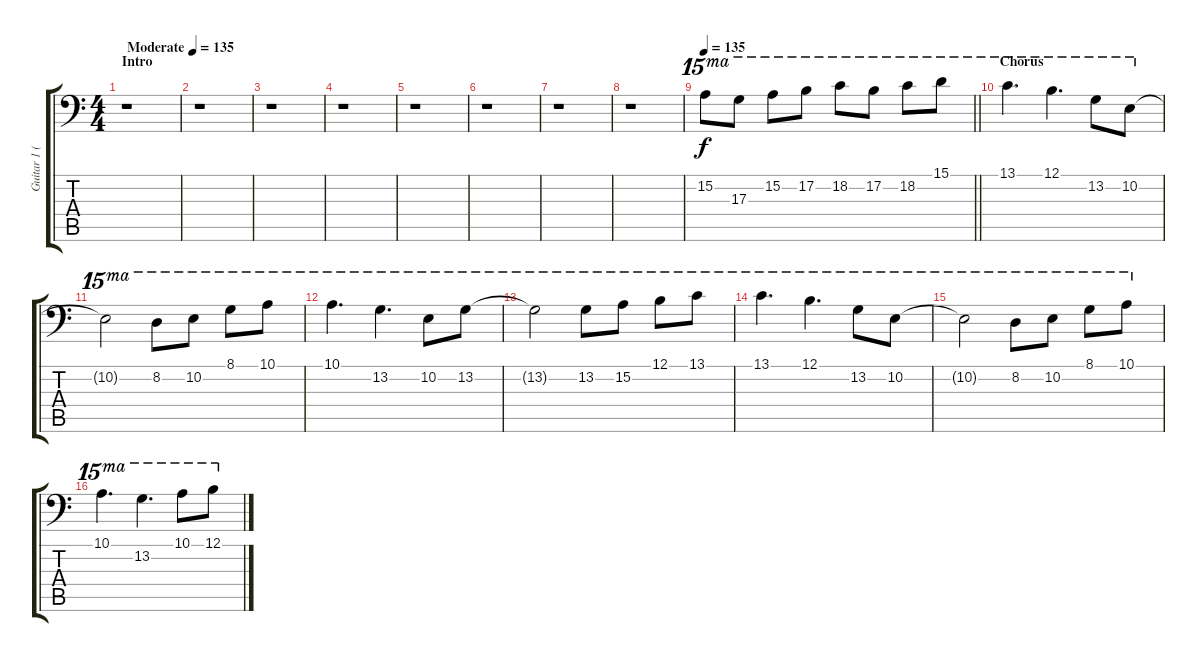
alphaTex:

\track ("Guitar 1 (Eavan Dall)" "Guitar 1 (") {instrument distortionguitar}
\staff {score tabs}
\tuning (B3 Gb3 D3 A2 E2 A1) {hide}
\ts (4 4)
\section ("" "Intro")
\tempo (135 "Moderate")
\tempo 125
\tempo (135 "Moderate")
\clef f4
\ks c
r.1{dy f instrument distortionguitar} |
r.1 |
r.1 |
r.1 |
r.1 |
r.1 |
r.1 |
r.1 |
\tempo 135
\barLineRight lightlight
15.2.8{ot 15ma} 17.3.8{ot 15ma} 15.2.8{ot 15ma} 17.2.8{ot 15ma} 18.2.8{ot 15ma} 17.2.8{ot 15ma} 18.2.8{ot 15ma} 15.1.8{ot 15ma} |
\section ("" "Chorus")
13.1.4{d ot 15ma} 12.1.4{d ot 15ma} 13.2.8{ot 15ma} 10.2.8{ot 15ma} |
10.2{t}.2{ot 15ma} 8.2.8{ot 15ma} 10.2.8{ot 15ma} 8.1.8{ot 15ma} 10.1.8{ot 15ma} |
10.1.4{d ot 15ma} 13.2.4{d ot 15ma} 10.2.8{ot 15ma} 13.2.8{ot 15ma} |
13.2{t}.2{ot 15ma} 13.2.8{ot 15ma} 15.2.8{ot 15ma} 12.1.8{ot 15ma} 13.1.8{ot 15ma} |
13.1.4{d ot 15ma} 12.1.4{d ot 15ma} 13.2.8{ot 15ma} 10.2.8{ot 15ma} |
10.2{t}.2{ot 15ma} 8.2.8{ot 15ma} 10.2.8{ot 15ma} 8.1.8{ot 15ma} 10.1.8{ot 15ma} |
10.1.4{d ot 15ma} 13.2.4{d ot 15ma} 10.1.8{ot 15ma} 12.1.8{ot 15ma}
